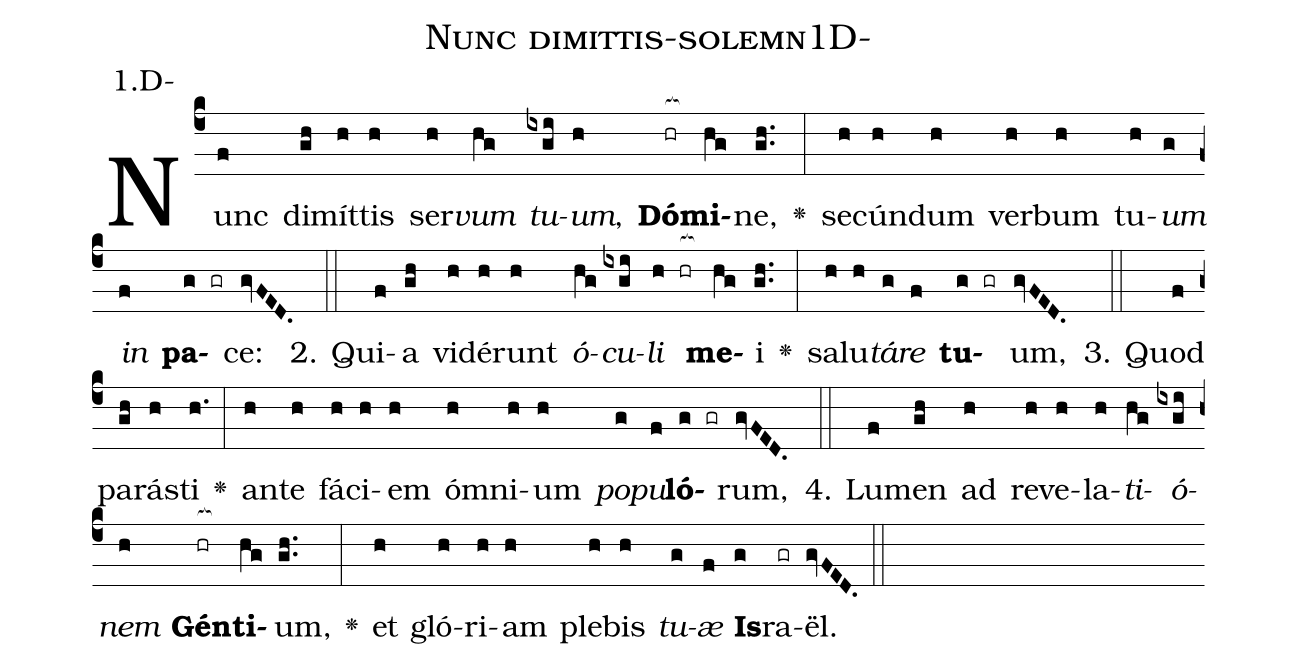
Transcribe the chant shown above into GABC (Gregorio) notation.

name: Nunc dimittis-solemn1D-;
annotation: 1.D-;
%%
(c4)Nunc(f) di(gh)mít(h)tis(h) ser(h)<i>vum</i>(hg) <i>tu</i>(ixgi)<i>um</i>,(h) <b>Dó</b>(hr[ocb:1{])<b>mi</b>(hg[ocb:0}])ne,(gh..) <v>\greheightstar</v>(:) se(h)cún(h)dum(h) ver(h)bum(h) tu(h)<i>um</i>(g) <i>in</i>(f) <b>pa</b>(g gr)ce:(gvFED.) (::)
2. Qui(f)a(gh) vi(h)dé(h)runt(h) <i>ó</i>(hg)<i>cu</i>(ixgi)<i>li</i>(h hr[ocb:1{]) <b>me</b>(hg[ocb:0}])i(gh..) <v>\greheightstar</v>(:) sa(h)lu(h)<i>tá</i>(g)<i>re</i>(f) <b>tu</b>(g gr)um,(gvFED.) (::)
3. Quod(f) pa(gh)rás(h)ti(h.) <v>\greheightstar</v>(:) an(h)te(h) fá(h)ci(h)em(h) óm(h)ni(h)um(h) <i>po</i>(g)<i>pu</i>(f)<b>ló</b>(g gr)rum,(gvFED.) (::)
4. Lu(f)men(gh) ad(h) re(h)ve(h)la(h)<i>ti</i>(hg)<i>ó</i>(ixgi)<i>nem</i>(h) <b>Gén</b>(hr[ocb:1{])<b>ti</b>(hg[ocb:0}])um,(gh..) <v>\greheightstar</v>(:) et(h) gló(h)ri(h)am(h) ple(h)bis(h) <i>tu</i>(g)<i>æ</i>(f) <b>Is</b>(g)ra(gr)ël.(gvFED.) (::)
